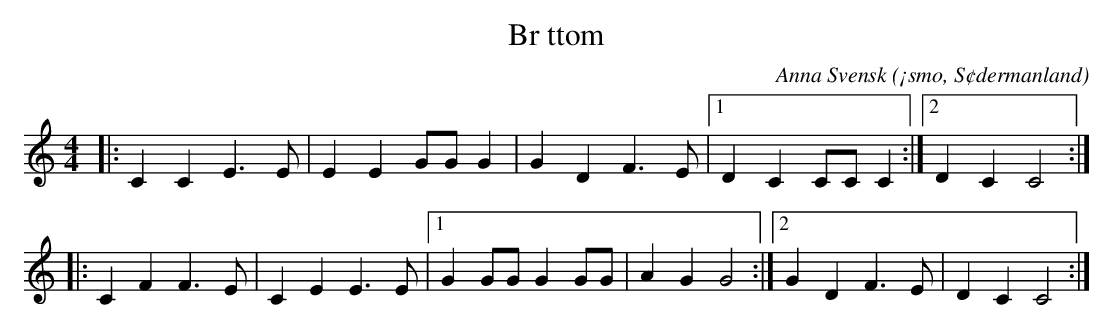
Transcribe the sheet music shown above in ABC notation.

X:1
T:Br ttom
C:Anna Svensk
O:¡smo, S¢dermanland
M:4/4
L:1/8
Q: 190
K:C
|: C2C2 E3E | E2E2 GGG2 | G2D2 F3E  |1 D2C2 CCC2 :|2 D2C2 C4 :|
|: C2F2 F3E | C2E2 E3E  |1 G2GG G2GG | A2G2 G4    :|2 G2D2 F3E | D2C2 C4 :|
